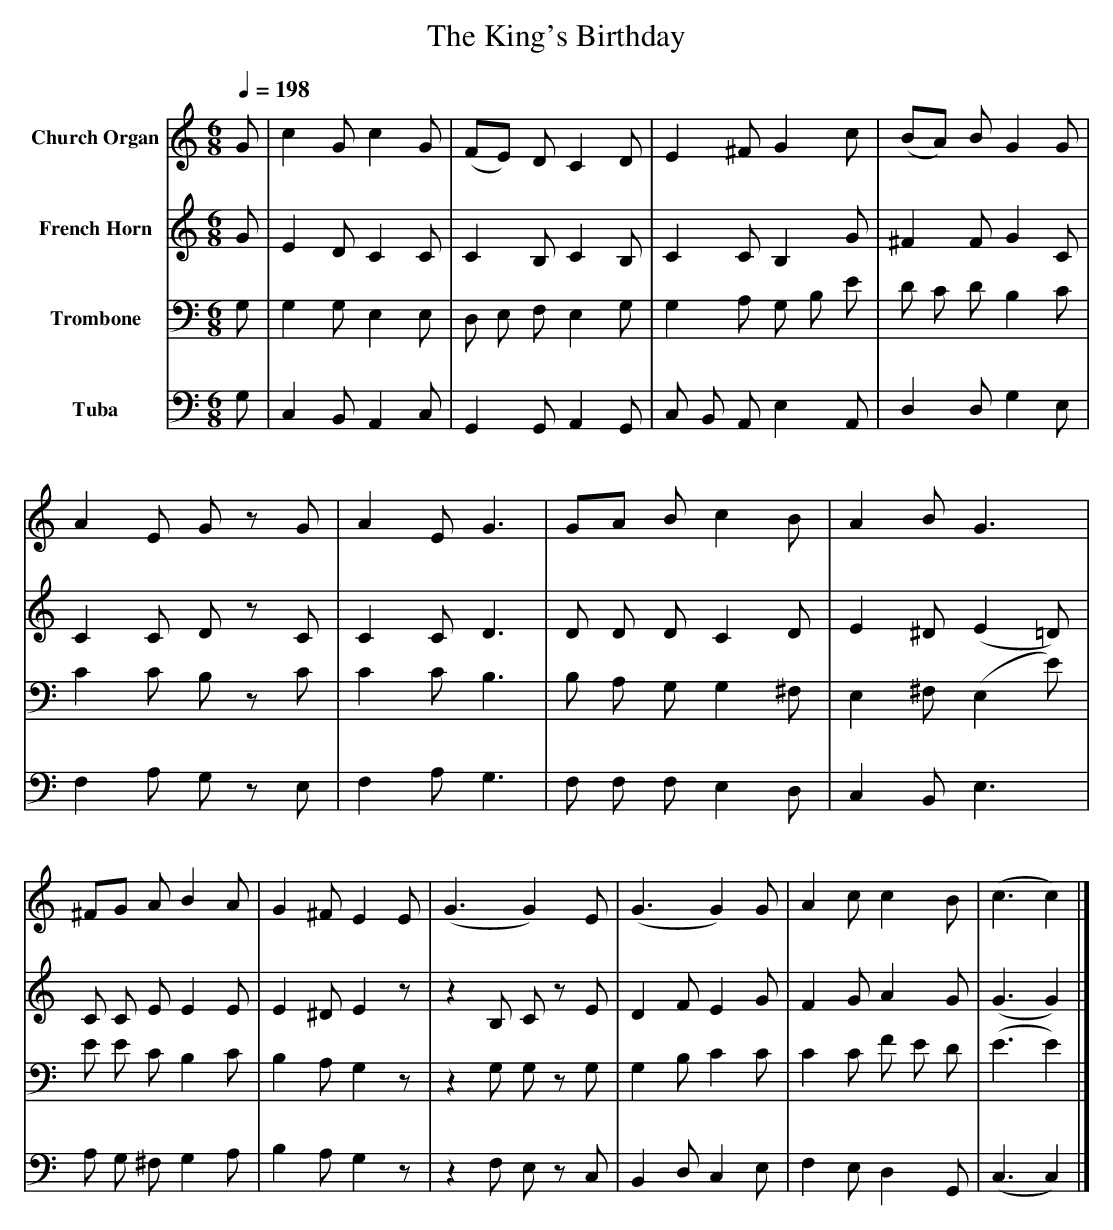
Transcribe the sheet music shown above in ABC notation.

X:1
T: The King's Birthday
L: 1/4
M: 6/8
Q: 1/4=198
V: P1 name="Church Organ"
V: P2 name="French Horn"
V: P3 name="Trombone"
V: P4 name="Tuba"
K: C
[V: P1]  G/ | c G/ c G/ | (F/E/) D/ C D/ | E ^F/ G c/ | (B/A/) B/ G G/ | A E/ G/z/ G/ | A E/ G3/ | G/A/ B/ c B/ | A B/ G3/ | ^F/G/ A/ B A/ | G ^F/ E E/ | (G3/ G) E/ | (G3/ G) G/ | A c/ c B/ | (c3/ c)|]
[V: P2]  G/ | E D/ C C/ | C B,/ C B,/ | C C/ B, G/ | ^F F/ G C/ | C C/ D/z/ C/ | C C/ D3/ | D/ D/ D/ C D/ | E ^D/ (E =D/) | C/ C/ E/ E E/ | E ^D/ Ez/ |z B,/ C/z/ E/ | D F/ E G/ | F G/ A G/ | (G3/ G)|]
[V: P3]  G,/ | G, G,/ E, E,/ | D,/ E,/ F,/ E, G,/ | G, A,/ G,/ B,/ E/ | D/ C/ D/ B, C/ | C C/ B,/z/ C/ | C C/ B,3/ | B,/ A,/ G,/ G, ^F,/ | E, ^F,/ (E, E/) | E/ E/ C/ B, C/ | B, A,/ G,z/ |z G,/ G,/z/ G,/ | G, B,/ C C/ | C C/ F/ E/ D/ | (E3/ E)|]
[V: P4]  G,/ | C, B,,/ A,, C,/ | G,, G,,/ A,, G,,/ | C,/ B,,/ A,,/ E, A,,/ | D, D,/ G, E,/ | F, A,/ G,/z/ E,/ | F, A,/ G,3/ | F,/ F,/ F,/ E, D,/ | C, B,,/ E,3/ | A,/ G,/ ^F,/ G, A,/ | B, A,/ G,z/ |z F,/ E,/z/ C,/ | B,, D,/ C, E,/ | F, E,/ D, G,,/ | (C,3/ C,)|]
